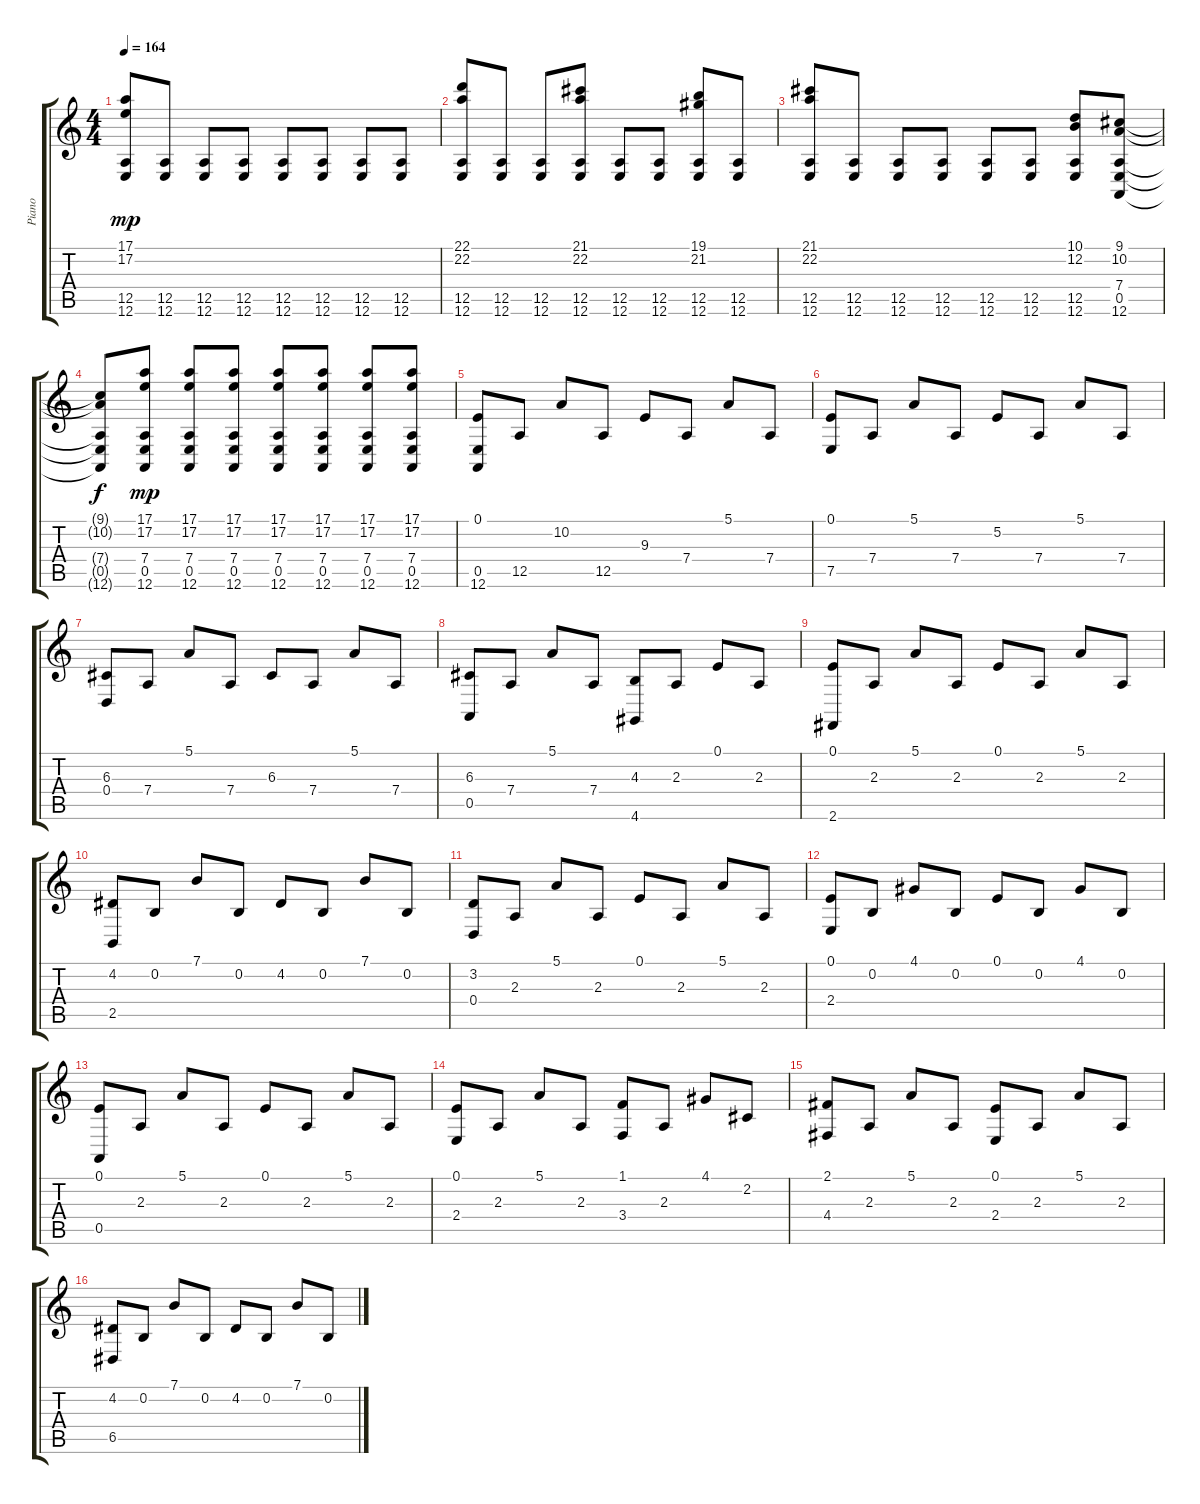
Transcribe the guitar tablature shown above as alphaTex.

\track ("Piano" "Piano") {instrument acousticgrandpiano}
\staff {score tabs}
\tuning (E4 B3 G3 D3 A2 E2) {hide}
\ts (4 4)
\tempo 164
\clef g2
\ks c
(17.1 17.2 12.5 12.6).8{dy mp} (12.5 12.6).8 (12.5 12.6).8 (12.5 12.6).8 (12.5 12.6).8 (12.5 12.6).8 (12.5 12.6).8 (12.5 12.6).8 |
(22.1 22.2 12.5 12.6).8 (12.5 12.6).8 (12.5 12.6).8 (21.1 22.2 12.5 12.6).8 (12.5 12.6).8 (12.5 12.6).8 (19.1 21.2 12.5 12.6).8 (12.5 12.6).8 |
(21.1 22.2 12.5 12.6).8 (12.5 12.6).8 (12.5 12.6).8 (12.5 12.6).8 (12.5 12.6).8 (12.5 12.6).8 (10.1 12.2 12.5 12.6).8 (9.1 10.2 7.4 0.5 12.6).8 |
(9.1{t} 10.2{t} 7.4{t} 0.5{t} 12.6{t}).8{dy f} (17.1 17.2 7.4 0.5 12.6).8{dy mp} (17.1 17.2 7.4 0.5 12.6).8 (17.1 17.2 7.4 0.5 12.6).8 (17.1 17.2 7.4 0.5 12.6).8 (17.1 17.2 7.4 0.5 12.6).8 (17.1 17.2 7.4 0.5 12.6).8 (17.1 17.2 7.4 0.5 12.6).8 |
(0.1 0.5 12.6).8 12.5.8 10.2.8 12.5.8 9.3.8 7.4.8 5.1.8 7.4.8 |
(0.1 7.5).8 7.4.8 5.1.8 7.4.8 5.2.8 7.4.8 5.1.8 7.4.8 |
(6.3 0.4).8 7.4.8 5.1.8 7.4.8 6.3.8 7.4.8 5.1.8 7.4.8 |
(6.3 0.5).8 7.4.8 5.1.8 7.4.8 (4.3 4.6).8 2.3.8 0.1.8 2.3.8 |
(0.1 2.6).8 2.3.8 5.1.8 2.3.8 0.1.8 2.3.8 5.1.8 2.3.8 |
(4.2 2.5).8 0.2.8 7.1.8 0.2.8 4.2.8 0.2.8 7.1.8 0.2.8 |
(3.2 0.4).8 2.3.8 5.1.8 2.3.8 0.1.8 2.3.8 5.1.8 2.3.8 |
(0.1 2.4).8 0.2.8 4.1.8 0.2.8 0.1.8 0.2.8 4.1.8 0.2.8 |
(0.1 0.5).8 2.3.8 5.1.8 2.3.8 0.1.8 2.3.8 5.1.8 2.3.8 |
(0.1 2.4).8 2.3.8 5.1.8 2.3.8 (1.1 3.4).8 2.3.8 4.1.8 2.2.8 |
(2.1 4.4).8 2.3.8 5.1.8 2.3.8 (0.1 2.4).8 2.3.8 5.1.8 2.3.8 |
(4.2 6.5).8 0.2.8 7.1.8 0.2.8 4.2.8 0.2.8 7.1.8 0.2.8
